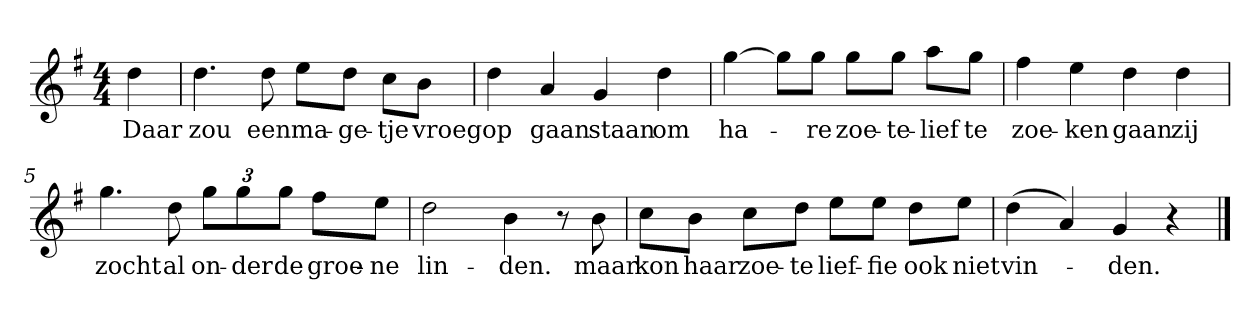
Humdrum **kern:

**kern	**text
*part1	*part1
*staff1	*staff1
*clefG2	*
*k[f#]	*
*G:	*
*M4/4	*
*MM120	*
=	=
4dd	Daar
=1	=1
4.dd	zou
8dd	een
8ee\L	ma-
8dd\J	-ge-
8cc\L	-tje
8b\J	vroeg
=2	=2
4dd	op
4a	gaan
4g	staan
4dd	om
=3	=3
[4gg	ha-
8gg\L]	.
8gg\J	-re
8gg\L	zoe-
8gg\J	-te-
8aa\L	-lief
8gg\J	te
=4	=4
4ff#	zoe-
4ee	-ken
4dd	gaan
4dd	zij
=5	=5
4.gg	zocht
8dd	al
12gg\L	on-
12gg\	-der
12gg\J	de
8ff#\L	groe-
8ee\J	-ne
=6	=6
2dd	lin-
4b	-den.
8r	.
8b	maar
=7	=7
8cc\L	kon
8b\J	haar
8cc\L	zoe-
8dd\J	-te
8ee\L	lief-
8ee\J	-fie
8dd\L	ook
8ee\J	niet
=8	=8
(4dd	vin-
4a)	.
4g	-den.
4r	.
==	==
*-	*-
